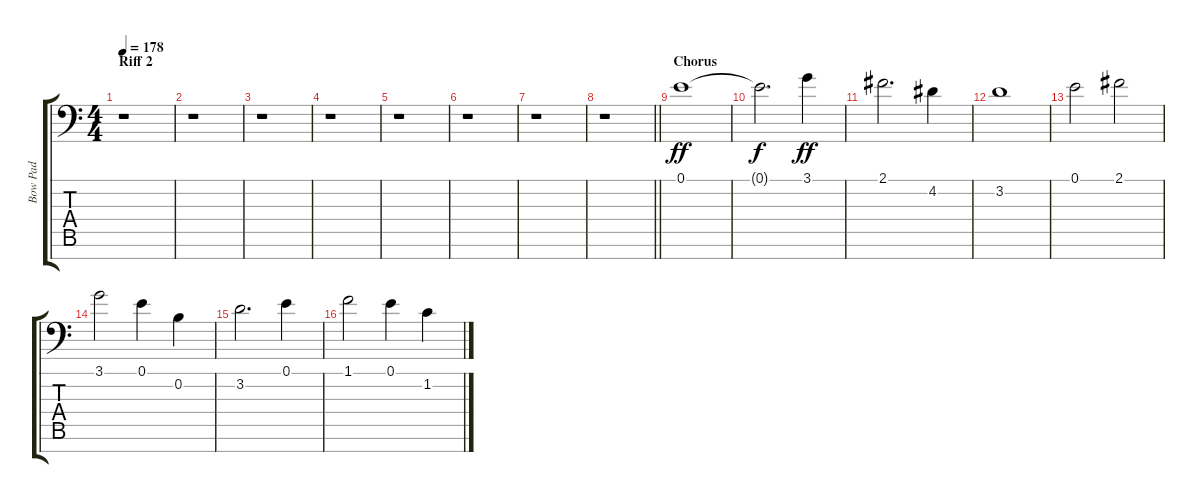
\track ("Bow Pad" "Bow Pad") {instrument pad5bowed}
\staff {score tabs}
\tuning (E4 B3 G3 D3 A2 E2 C-1) {hide}
\ts (4 4)
\section ("" "Riff 2")
\tempo 178
\clef f4
\ks c
r.1{dy ff} |
r.1 |
r.1 |
r.1 |
r.1 |
r.1 |
r.1 |
\barLineRight lightlight
r.1 |
\section ("" "Chorus")
0.1.1 |
0.1{t}.2{d dy f} 3.1.4{dy ff} |
2.1.2{d} 4.2.4 |
3.2.1 |
0.1.2 2.1.2 |
3.1.2 0.1.4 0.2.4 |
3.2.2{d} 0.1.4 |
1.1.2 0.1.4 1.2.4
